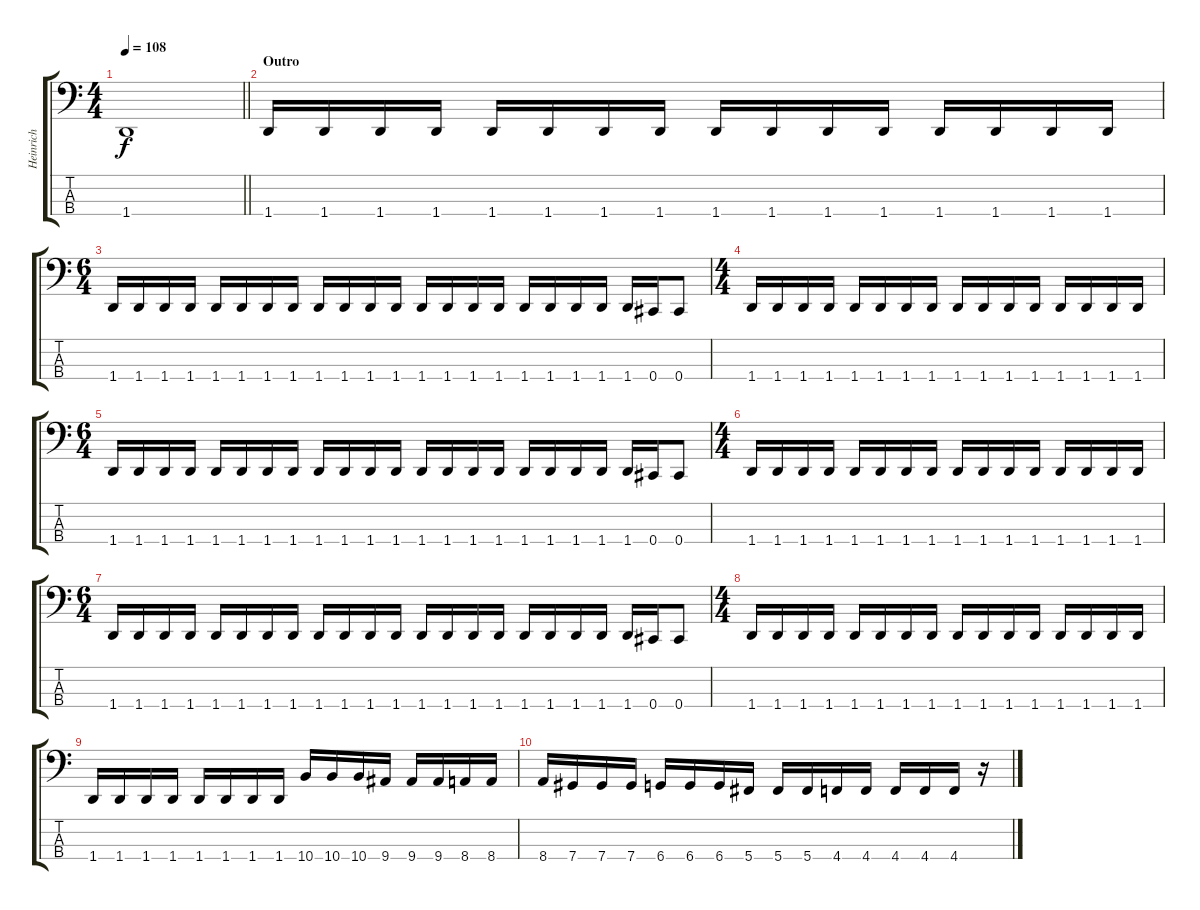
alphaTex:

\track ("Heinrich" "Heinrich") {instrument electricbasspick}
\staff {score tabs}
\tuning (E2 B1 Gb1 Db1) {hide}
\ts (4 4)
\tempo 108
\clef f4
\barLineRight lightlight
\ks c
1.4{t}.1{dy f} |
\section ("" "Outro")
1.4.16 1.4.16 1.4.16 1.4.16 1.4.16 1.4.16 1.4.16 1.4.16 1.4.16 1.4.16 1.4.16 1.4.16 1.4.16 1.4.16 1.4.16 1.4.16 |
\ts (6 4)
1.4.16 1.4.16 1.4.16 1.4.16 1.4.16 1.4.16 1.4.16 1.4.16 1.4.16 1.4.16 1.4.16 1.4.16 1.4.16 1.4.16 1.4.16 1.4.16 1.4.16 1.4.16 1.4.16 1.4.16 1.4.16 0.4.16 0.4.8 |
\ts (4 4)
1.4.16 1.4.16 1.4.16 1.4.16 1.4.16 1.4.16 1.4.16 1.4.16 1.4.16 1.4.16 1.4.16 1.4.16 1.4.16 1.4.16 1.4.16 1.4.16 |
\ts (6 4)
1.4.16 1.4.16 1.4.16 1.4.16 1.4.16 1.4.16 1.4.16 1.4.16 1.4.16 1.4.16 1.4.16 1.4.16 1.4.16 1.4.16 1.4.16 1.4.16 1.4.16 1.4.16 1.4.16 1.4.16 1.4.16 0.4.16 0.4.8 |
\ts (4 4)
1.4.16 1.4.16 1.4.16 1.4.16 1.4.16 1.4.16 1.4.16 1.4.16 1.4.16 1.4.16 1.4.16 1.4.16 1.4.16 1.4.16 1.4.16 1.4.16 |
\ts (6 4)
1.4.16 1.4.16 1.4.16 1.4.16 1.4.16 1.4.16 1.4.16 1.4.16 1.4.16 1.4.16 1.4.16 1.4.16 1.4.16 1.4.16 1.4.16 1.4.16 1.4.16 1.4.16 1.4.16 1.4.16 1.4.16 0.4.16 0.4.8 |
\ts (4 4)
1.4.16 1.4.16 1.4.16 1.4.16 1.4.16 1.4.16 1.4.16 1.4.16 1.4.16 1.4.16 1.4.16 1.4.16 1.4.16 1.4.16 1.4.16 1.4.16 |
1.4.16 1.4.16 1.4.16 1.4.16 1.4.16 1.4.16 1.4.16 1.4.16 10.4.16 10.4.16 10.4.16 9.4.16 9.4.16 9.4.16 8.4.16 8.4.16 |
8.4.16 7.4.16 7.4.16 7.4.16 6.4.16 6.4.16 6.4.16 5.4.16 5.4.16 5.4.16 4.4.16 4.4.16 4.4.16 4.4.16 4.4.16 r.16
